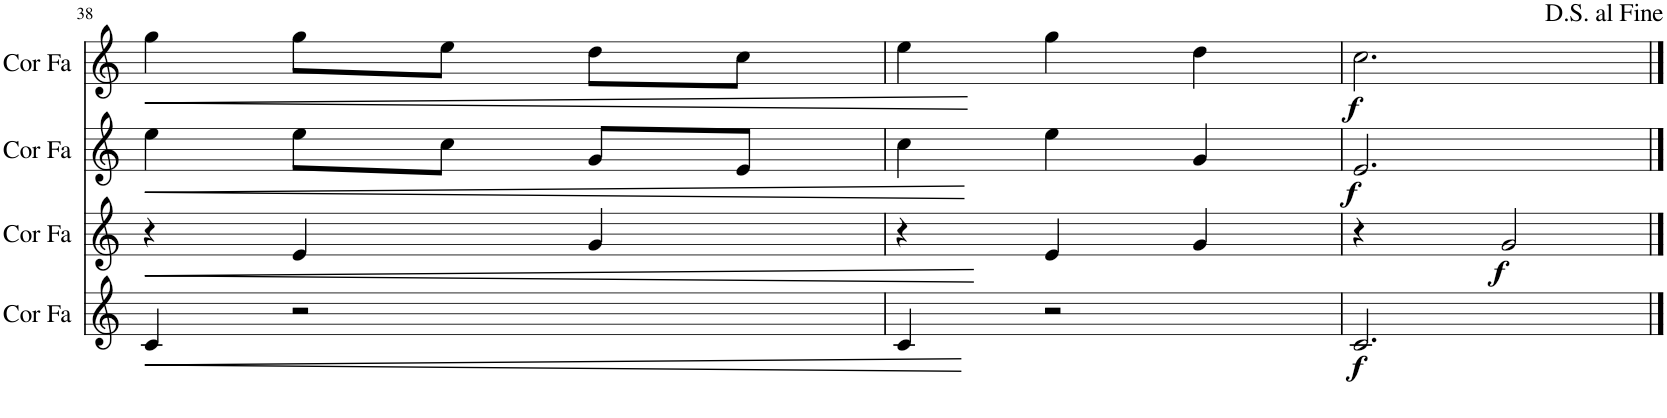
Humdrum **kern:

**kern	**dynam	**kern	**dynam	**kern	**dynam	**kern	**dynam
*part4	*part4	*part3	*part3	*part2	*part2	*part1	*part1
*staff4	*staff4	*staff3	*staff3	*staff2	*staff2	*staff1	*staff1
*I"Cor en Fa	*	*I"Cor en Fa	*	*I"Cor en Fa	*	*I"Cor en Fa	*
*I'Cor Fa	*	*I'Cor Fa	*	*I'Cor Fa	*	*I'Cor Fa	*
!!LO:PB:g=z
*clefG2	*	*clefG2	*	*clefG2	*	*clefG2	*
*Trd4c7	*	*Trd4c7	*	*Trd4c7	*	*Trd4c7	*
*k[]	*	*k[]	*	*k[]	*	*k[]	*
*M3/4	*	*M3/4	*	*M3/4	*	*M3/4	*
=38	=38	=38	=38	=38	=38	=38	=38
!	!LO:HP:b	!	!LO:HP:b	!	!LO:HP:b	!	!LO:HP:b
4c/	<	4r	<	4ee\	<	4gg\	<
2r	.	4e/	.	8ee\L	.	8gg\L	.
.	.	.	.	8cc\J	.	8ee\J	.
.	.	4g/	.	8g/L	.	8dd\L	.
.	.	.	.	8e/J	.	8cc\J	.
.	[	.	[	.	[	.	[
=39	=39	=39	=39	=39	=39	=39	=39
4c/	.	4r	.	4cc\	.	4ee\	.
2r	.	4e/	.	4ee\	.	4gg\	.
.	.	4g/	.	4g/	.	4dd\	.
=40	=40	=40	=40	=40	=40	=40	=40
!	!LO:DY:b	!	!	!	!LO:DY:b	!	!LO:DY:b
2.c/	f	4r	.	2.e/	f	2.cc\	f
!	!	!	!LO:DY:b	!	!	!	!
.	.	2g/	f	.	.	.	.
==	==	==	==	==	==	==	==
*-	*-	*-	*-	*-	*-	*-	*-
